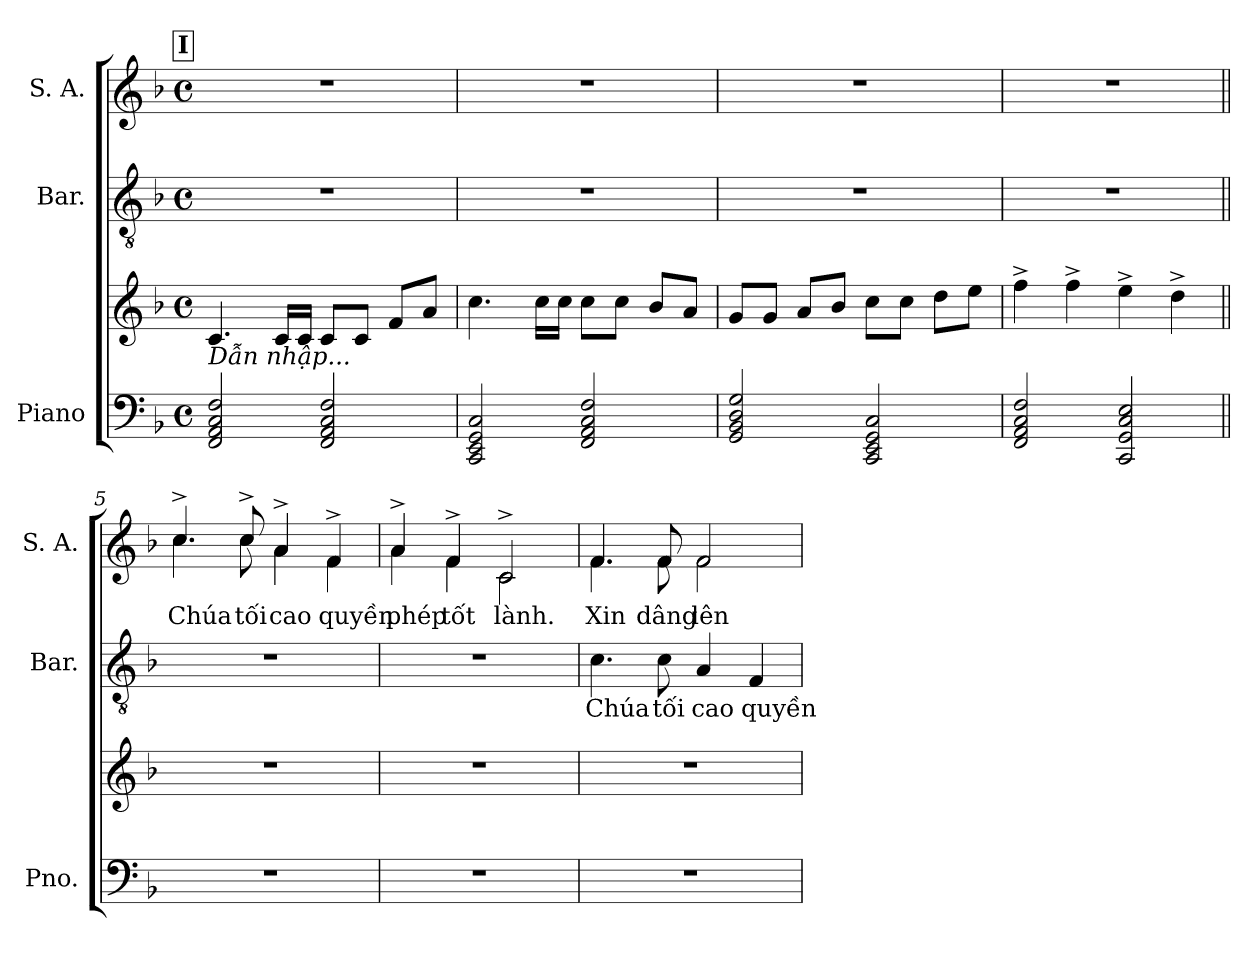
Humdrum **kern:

**kern	**kern	**kern	**text	**kern	**text
*part3	*part3	*part2	*part2	*part1	*part1
*staff4	*staff3	*staff2	*staff2	*staff1	*staff1
*I"Piano	*	*I"Bar.	*	*I"S. A.	*
*I'Pno.	*	*I'Bar.	*	*I'S. A.	*
*clefF4	*clefG2	*clefGv2	*	*clefG2	*
*k[b-]	*k[b-]	*k[b-]	*	*k[b-]	*
*M4/4	*M4/4	*M4/4	*	*M4/4	*
*met(c)	*met(c)	*met(c)	*	*met(c)	*
*MM92	*MM92	*MM92	*	*MM92	*
!!LO:REH:place=s1:a:B:fs=14:t=I
=1	=1	=1	=1	=1	=1
!LO:TX:a:i:t=Dẫn nhập...	!	!	!	!	!
2FF/ 2AA/ 2C/ 2F/	4.c/	1r	.	1r	.
.	16c/LL	.	.	.	.
.	16c/JJ	.	.	.	.
2FF/ 2AA/ 2C/ 2F/	8c/L	.	.	.	.
.	8c/J	.	.	.	.
.	8f/L	.	.	.	.
.	8a/J	.	.	.	.
=2	=2	=2	=2	=2	=2
2CC/ 2EE/ 2GG/ 2C/	4.cc\	1r	.	1r	.
.	16cc\LL	.	.	.	.
.	16cc\JJ	.	.	.	.
2FF/ 2AA/ 2C/ 2F/	8cc\L	.	.	.	.
.	8cc\J	.	.	.	.
.	8b-/L	.	.	.	.
.	8a/J	.	.	.	.
=3	=3	=3	=3	=3	=3
2GG/ 2BB-/ 2D/ 2G/	8g/L	1r	.	1r	.
.	8g/J	.	.	.	.
.	8a/L	.	.	.	.
.	8b-/J	.	.	.	.
2CC/ 2EE/ 2GG/ 2C/	8cc\L	.	.	.	.
.	8cc\J	.	.	.	.
.	8dd\L	.	.	.	.
.	8ee\J	.	.	.	.
=4	=4	=4	=4	=4	=4
2FF/ 2AA/ 2C/ 2F/	4ff^\	1r	.	1r	.
.	4ff^\	.	.	.	.
2CC/ 2GG/ 2C/ 2E/	4ee^\	.	.	.	.
.	4dd^\	.	.	.	.
!!LO:LB:g=z
=5||	=5||	=5||	=5||	=5||	=5||
!	!	!	!	!	!LO:LY:b
*	*	*	*	*^	*
1r	1r	1r	.	4.cc^/	4.cc\	Chúa
!	!	!	!	!	!	!LO:LY:b
.	.	.	.	8cc^/	8cc\	tối
!	!	!	!	!	!	!LO:LY:b
.	.	.	.	4a^/	4a\	cao
!	!	!	!	!	!	!LO:LY:b
.	.	.	.	4f^/	4f\	quyền
=6	=6	=6	=6	=6	=6	=6
!	!	!	!	!	!	!LO:LY:b
1r	1r	1r	.	4a^/	4a\	phép
!	!	!	!	!	!	!LO:LY:b
.	.	.	.	4f^/	4f\	tốt
!	!	!	!	!	!	!LO:LY:b
.	.	.	.	2c^/	2c\	lành.
=7	=7	=7	=7	=7	=7	=7
!	!	!	!LO:LY:b	!	!	!LO:LY:b
1r	1r	4.c\	Chúa	4.f/	4.f\	Xin
!	!	!	!LO:LY:b	!	!	!LO:LY:b
.	.	8c\	tối	8f/	8f\	dâng
!	!	!	!LO:LY:b	!	!	!LO:LY:b
.	.	4A/	cao	2f/	2f\	lên
!	!	!	!LO:LY:b	!	!	!
.	.	4F/	quyền	.	.	.
*	*	*	*	*v	*v	*
=	=	=	=	=	=
*-	*-	*-	*-	*-	*-
